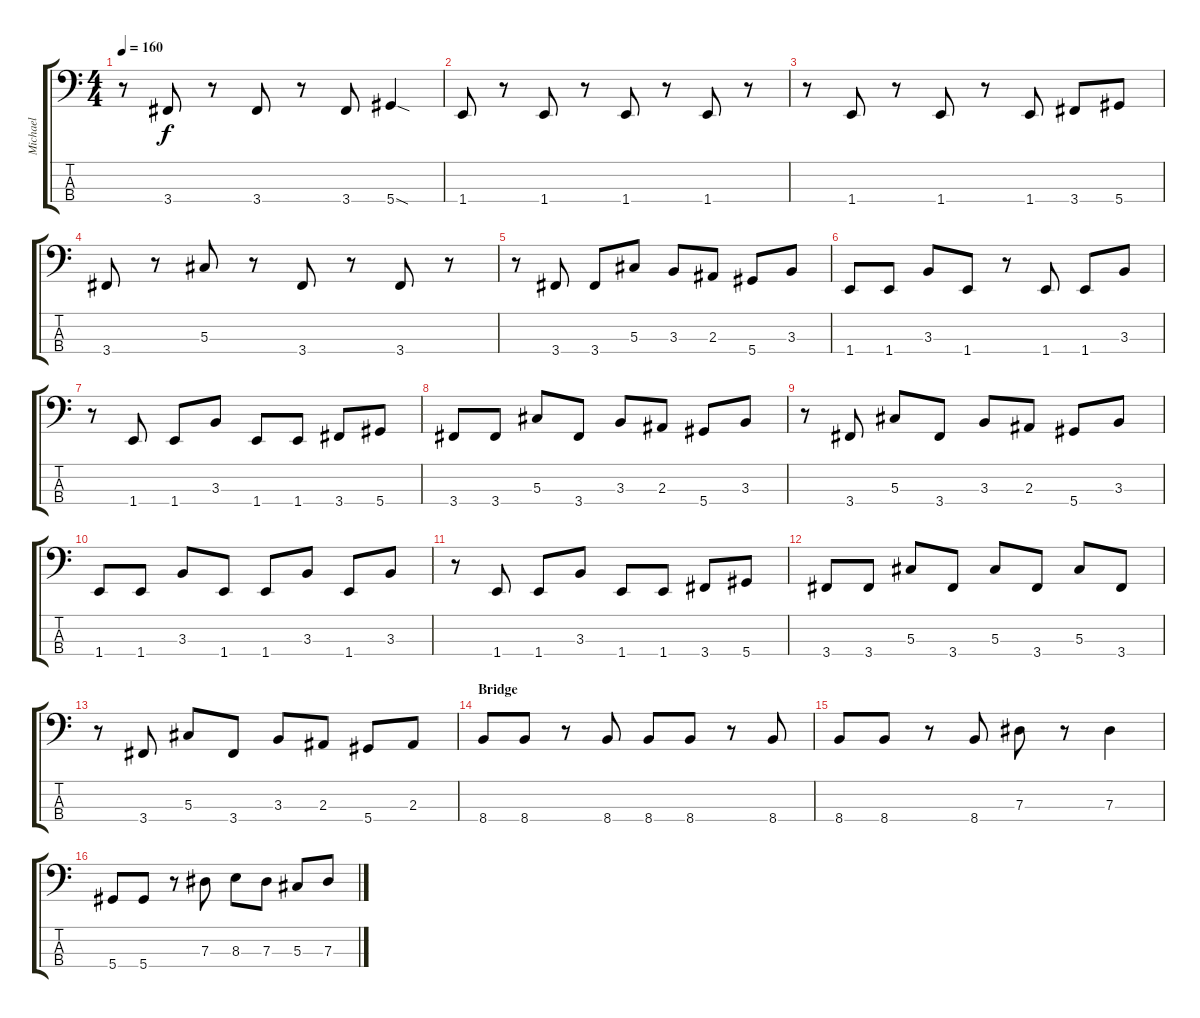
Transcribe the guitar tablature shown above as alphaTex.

\track ("Michael" "Michael") {instrument electricbasspick}
\staff {score tabs}
\tuning (Gb2 Db2 Ab1 Eb1) {hide}
\ts (4 4)
\tempo 160
\clef f4
\ks c
r.8{dy f} 3.4.8 r.8 3.4.8 r.8 3.4.8 5.4{sod}.4 |
1.4.8 r.8 1.4.8 r.8 1.4.8 r.8 1.4.8 r.8 |
r.8 1.4.8 r.8 1.4.8 r.8 1.4.8 3.4.8 5.4.8 |
3.4.8 r.8 5.3.8 r.8 3.4.8 r.8 3.4.8 r.8 |
r.8 3.4.8 3.4.8 5.3.8 3.3.8 2.3.8 5.4.8 3.3.8 |
1.4.8 1.4.8 3.3.8 1.4.8 r.8 1.4.8 1.4.8 3.3.8 |
r.8 1.4.8 1.4.8 3.3.8 1.4.8 1.4.8 3.4.8 5.4.8 |
3.4.8 3.4.8 5.3.8 3.4.8 3.3.8 2.3.8 5.4.8 3.3.8 |
r.8 3.4.8 5.3.8 3.4.8 3.3.8 2.3.8 5.4.8 3.3.8 |
1.4.8 1.4.8 3.3.8 1.4.8 1.4.8 3.3.8 1.4.8 3.3.8 |
r.8 1.4.8 1.4.8 3.3.8 1.4.8 1.4.8 3.4.8 5.4.8 |
3.4.8 3.4.8 5.3.8 3.4.8 5.3.8 3.4.8 5.3.8 3.4.8 |
r.8 3.4.8 5.3.8 3.4.8 3.3.8 2.3.8 5.4.8 2.3.8 |
\section ("" "Bridge")
8.4.8 8.4.8 r.8 8.4.8 8.4.8 8.4.8 r.8 8.4.8 |
8.4.8 8.4.8 r.8 8.4.8 7.3.8 r.8 7.3.4 |
5.4.8 5.4.8 r.8 7.3.8 8.3.8 7.3.8 5.3.8 7.3.8
